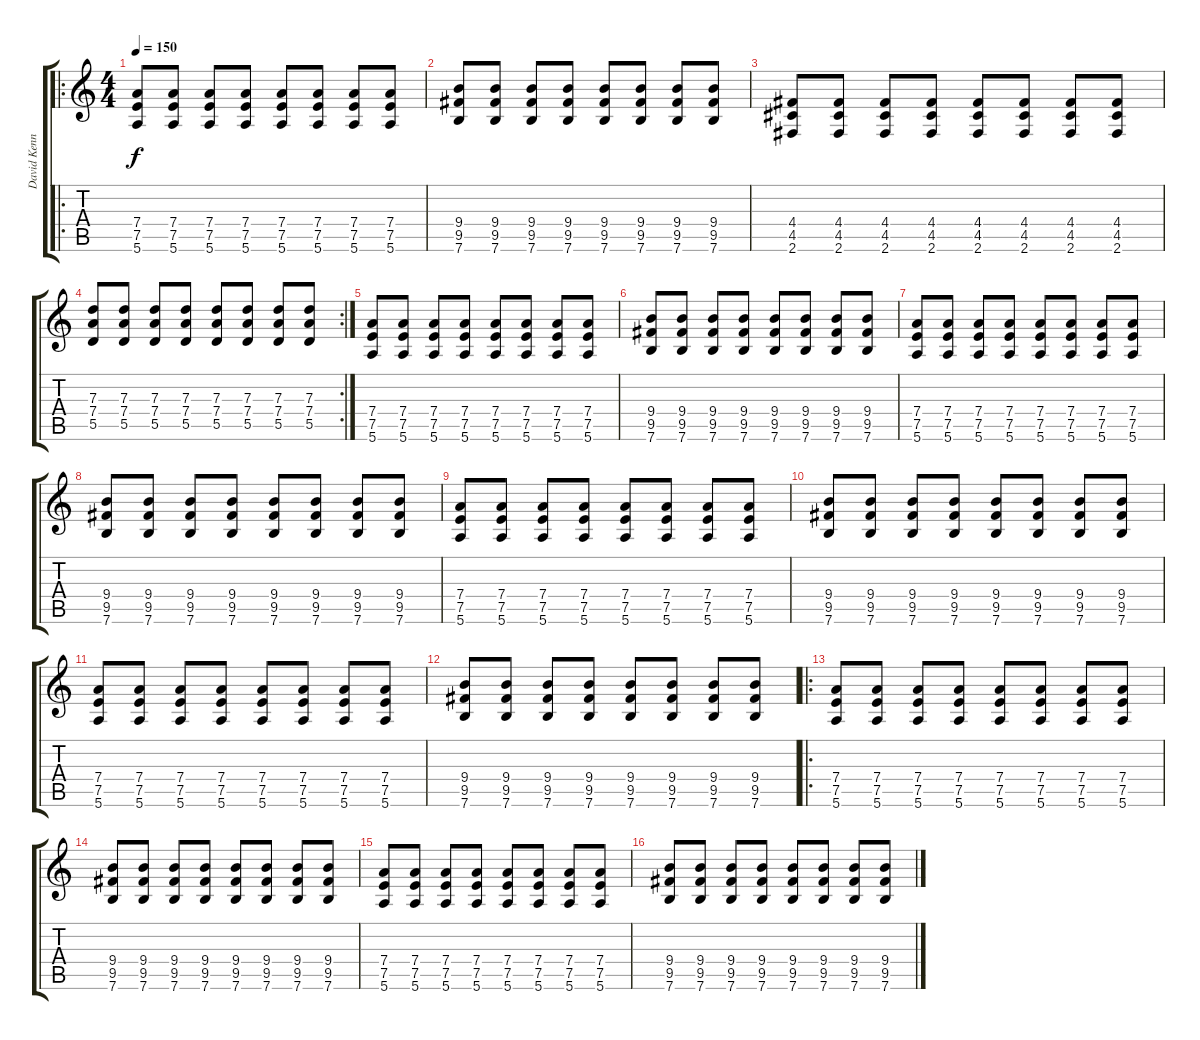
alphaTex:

\track ("David Kennedy" "David Kenn") {instrument distortionguitar}
\staff {score tabs}
\tuning (E4 B3 G3 D3 A2 E2) {hide}
\ro
\ts (4 4)
\tempo 150
\clef g2
\ks c
(7.4 7.5 5.6).8{dy f} (7.4 7.5 5.6).8 (7.4 7.5 5.6).8 (7.4 7.5 5.6).8 (7.4 7.5 5.6).8 (7.4 7.5 5.6).8 (7.4 7.5 5.6).8 (7.4 7.5 5.6).8 |
(9.4 9.5 7.6).8 (9.4 9.5 7.6).8 (9.4 9.5 7.6).8 (9.4 9.5 7.6).8 (9.4 9.5 7.6).8 (9.4 9.5 7.6).8 (9.4 9.5 7.6).8 (9.4 9.5 7.6).8 |
(4.4 4.5 2.6).8 (4.4 4.5 2.6).8 (4.4 4.5 2.6).8 (4.4 4.5 2.6).8 (4.4 4.5 2.6).8 (4.4 4.5 2.6).8 (4.4 4.5 2.6).8 (4.4 4.5 2.6).8 |
\rc 2
(7.3 7.4 5.5).8 (7.3 7.4 5.5).8 (7.3 7.4 5.5).8 (7.3 7.4 5.5).8 (7.3 7.4 5.5).8 (7.3 7.4 5.5).8 (7.3 7.4 5.5).8 (7.3 7.4 5.5).8 |
(7.4 7.5 5.6).8 (7.4 7.5 5.6).8 (7.4 7.5 5.6).8 (7.4 7.5 5.6).8 (7.4 7.5 5.6).8 (7.4 7.5 5.6).8 (7.4 7.5 5.6).8 (7.4 7.5 5.6).8 |
(9.4 9.5 7.6).8 (9.4 9.5 7.6).8 (9.4 9.5 7.6).8 (9.4 9.5 7.6).8 (9.4 9.5 7.6).8 (9.4 9.5 7.6).8 (9.4 9.5 7.6).8 (9.4 9.5 7.6).8 |
(7.4 7.5 5.6).8 (7.4 7.5 5.6).8 (7.4 7.5 5.6).8 (7.4 7.5 5.6).8 (7.4 7.5 5.6).8 (7.4 7.5 5.6).8 (7.4 7.5 5.6).8 (7.4 7.5 5.6).8 |
(9.4 9.5 7.6).8 (9.4 9.5 7.6).8 (9.4 9.5 7.6).8 (9.4 9.5 7.6).8 (9.4 9.5 7.6).8 (9.4 9.5 7.6).8 (9.4 9.5 7.6).8 (9.4 9.5 7.6).8 |
(7.4 7.5 5.6).8 (7.4 7.5 5.6).8 (7.4 7.5 5.6).8 (7.4 7.5 5.6).8 (7.4 7.5 5.6).8 (7.4 7.5 5.6).8 (7.4 7.5 5.6).8 (7.4 7.5 5.6).8 |
(9.4 9.5 7.6).8 (9.4 9.5 7.6).8 (9.4 9.5 7.6).8 (9.4 9.5 7.6).8 (9.4 9.5 7.6).8 (9.4 9.5 7.6).8 (9.4 9.5 7.6).8 (9.4 9.5 7.6).8 |
(7.4 7.5 5.6).8 (7.4 7.5 5.6).8 (7.4 7.5 5.6).8 (7.4 7.5 5.6).8 (7.4 7.5 5.6).8 (7.4 7.5 5.6).8 (7.4 7.5 5.6).8 (7.4 7.5 5.6).8 |
(9.4 9.5 7.6).8 (9.4 9.5 7.6).8 (9.4 9.5 7.6).8 (9.4 9.5 7.6).8 (9.4 9.5 7.6).8 (9.4 9.5 7.6).8 (9.4 9.5 7.6).8 (9.4 9.5 7.6).8 |
\ro
(7.4 7.5 5.6).8 (7.4 7.5 5.6).8 (7.4 7.5 5.6).8 (7.4 7.5 5.6).8 (7.4 7.5 5.6).8 (7.4 7.5 5.6).8 (7.4 7.5 5.6).8 (7.4 7.5 5.6).8 |
(9.4 9.5 7.6).8 (9.4 9.5 7.6).8 (9.4 9.5 7.6).8 (9.4 9.5 7.6).8 (9.4 9.5 7.6).8 (9.4 9.5 7.6).8 (9.4 9.5 7.6).8 (9.4 9.5 7.6).8 |
(7.4 7.5 5.6).8 (7.4 7.5 5.6).8 (7.4 7.5 5.6).8 (7.4 7.5 5.6).8 (7.4 7.5 5.6).8 (7.4 7.5 5.6).8 (7.4 7.5 5.6).8 (7.4 7.5 5.6).8 |
(9.4 9.5 7.6).8 (9.4 9.5 7.6).8 (9.4 9.5 7.6).8 (9.4 9.5 7.6).8 (9.4 9.5 7.6).8 (9.4 9.5 7.6).8 (9.4 9.5 7.6).8 (9.4 9.5 7.6).8
